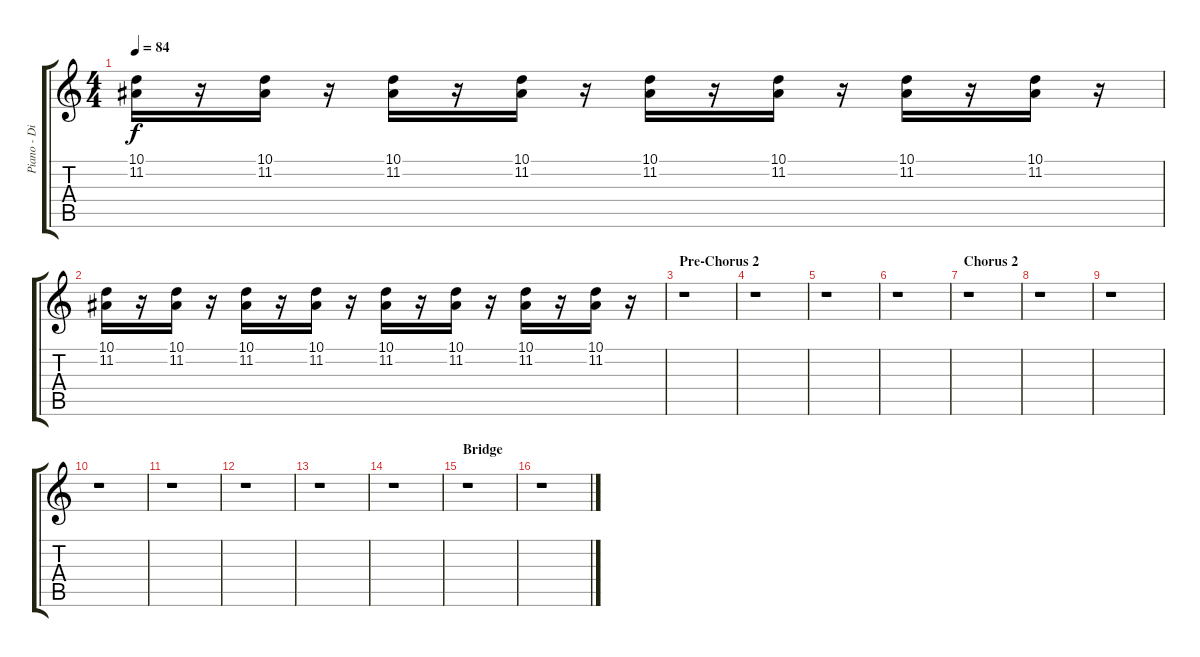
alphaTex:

\track ("Piano - Dino Campanella" "Piano - Di") {instrument acousticgrandpiano}
\staff {score tabs}
\tuning (E4 B3 G3 D3 A2 E2) {hide}
\ts (4 4)
\tempo 84
\clef g2
\ks c
(10.1 11.2).16{dy f} r.16 (10.1 11.2).16 r.16 (10.1 11.2).16 r.16 (10.1 11.2).16 r.16 (10.1 11.2).16 r.16 (10.1 11.2).16 r.16 (10.1 11.2).16 r.16 (10.1 11.2).16 r.16 |
(10.1 11.2).16 r.16 (10.1 11.2).16 r.16 (10.1 11.2).16 r.16 (10.1 11.2).16 r.16 (10.1 11.2).16 r.16 (10.1 11.2).16 r.16 (10.1 11.2).16 r.16 (10.1 11.2).16 r.16 |
\section ("" "Pre-Chorus 2")
r.1 |
r.1 |
r.1 |
r.1 |
\section ("" "Chorus 2")
r.1 |
r.1 |
r.1 |
r.1 |
r.1 |
r.1 |
r.1 |
r.1 |
\section ("" "Bridge")
r.1 |
r.1
